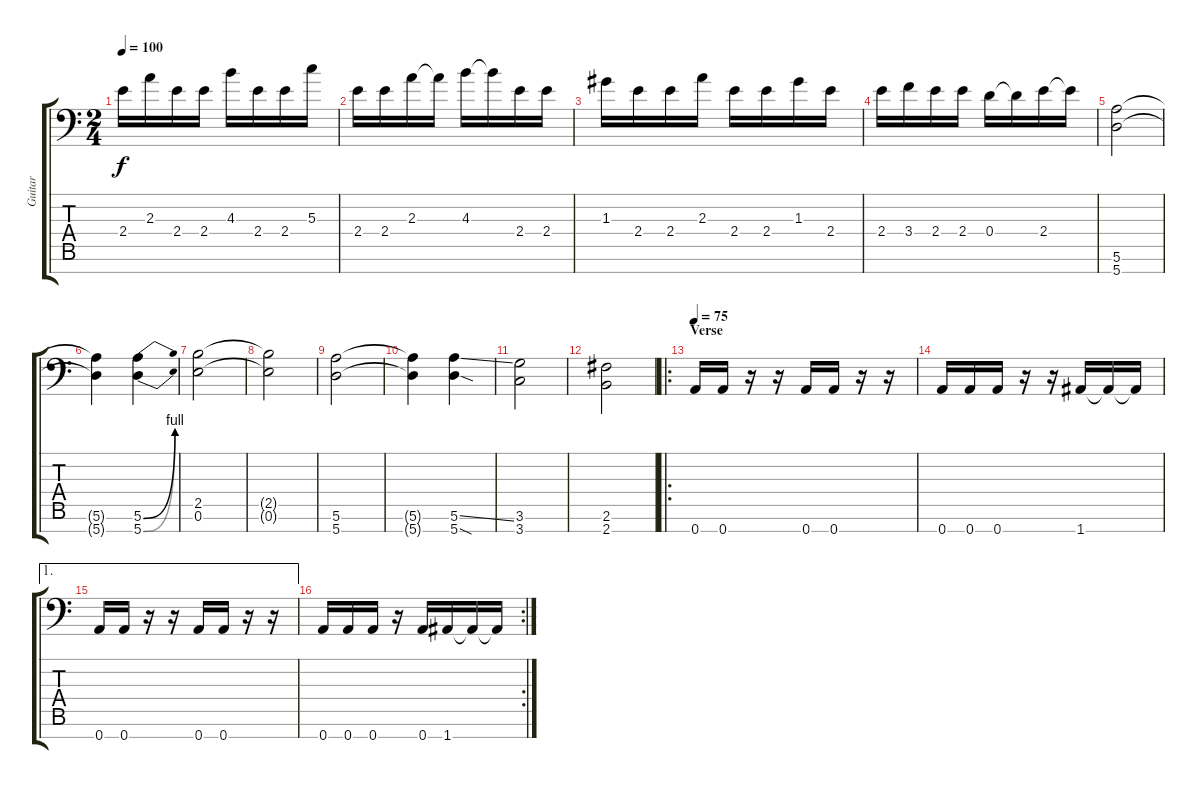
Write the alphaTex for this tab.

\track ("Guitar" "Guitar") {instrument distortionguitar}
\staff {score tabs}
\tuning (E4 B3 G3 D3 A2 E2 A1) {hide}
\ts (2 4)
\tempo 100
\clef f4
\ks c
2.4.16{dy f} 2.3.16 2.4.16 2.4.16 4.3.16 2.4.16 2.4.16 5.3.16 |
2.4.16 2.4.16 2.3.16 2.3{t}.16 4.3.16 4.3{t}.16 2.4.16 2.4.16 |
1.3.16 2.4.16 2.4.16 2.3.16 2.4.16 2.4.16 1.3.16 2.4.16 |
2.4.16 3.4.16 2.4.16 2.4.16 0.4.16 0.4{t}.16 2.4.16 2.4{t}.16 |
(5.6 5.7).2 |
(5.6{t} 5.7{t}).4 (5.6{be (bend 0 0 60 4)} 5.7{be (bend 0 0 60 4)}).4 |
(2.5 0.6).2 |
(2.5{t} 0.6{t}).2 |
(5.6 5.7).2 |
(5.6{t} 5.7{t}).4 (5.6{ss} 5.7{sod}).4 |
(3.6 3.7).2 |
(2.6 2.7).2 |
\ro
\section ("" "Verse")
\tempo 75
0.7.16{instrument distortionguitar} 0.7.16 r.16 r.16 0.7.16 0.7.16 r.16 r.16 |
0.7.16 0.7.16 0.7.16 r.16 r.16 1.7.16 1.7{t}.16 1.7{t}.16 |
\ae 1
0.7.16 0.7.16 r.16 r.16 0.7.16 0.7.16 r.16 r.16 |
\rc 2
0.7.16 0.7.16 0.7.16 r.16 0.7.16 1.7.16 1.7{t}.16 1.7{t}.16
